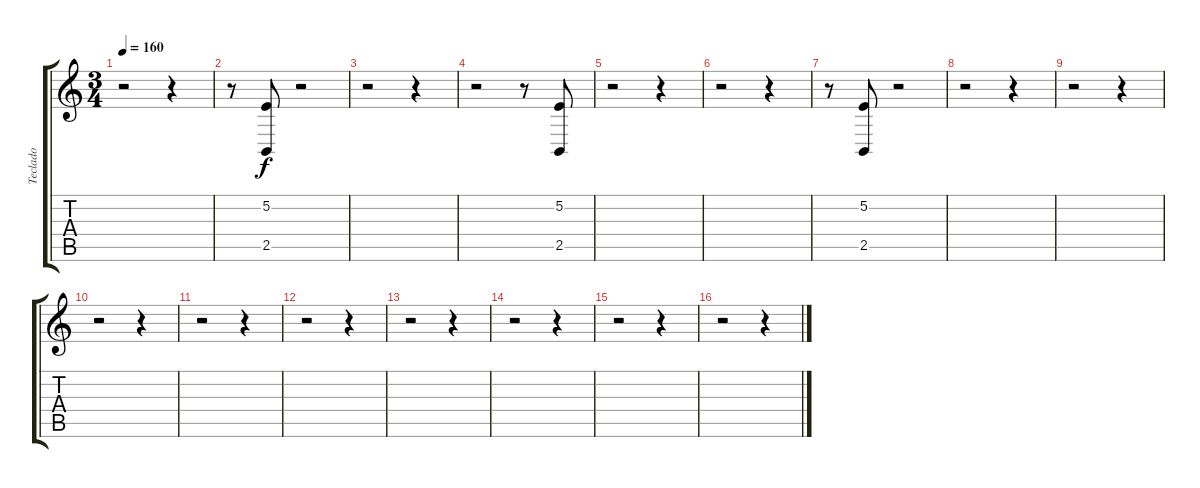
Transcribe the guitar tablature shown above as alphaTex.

\track ("Teclado" "Teclado") {instrument tubularbells}
\staff {score tabs}
\tuning (E4 B3 G3 D3 A2 E2) {hide}
\ts (3 4)
\tempo 160
\clef g2
\ks c
r.2{dy f} r.4 |
r.8 (5.2 2.5).8 r.2 |
r.2 r.4 |
r.2 r.8 (5.2 2.5).8 |
r.2 r.4 |
r.2 r.4 |
r.8 (5.2 2.5).8 r.2 |
r.2 r.4 |
r.2 r.4 |
r.2 r.4 |
r.2 r.4 |
r.2 r.4 |
r.2 r.4 |
r.2 r.4 |
r.2 r.4 |
r.2 r.4
